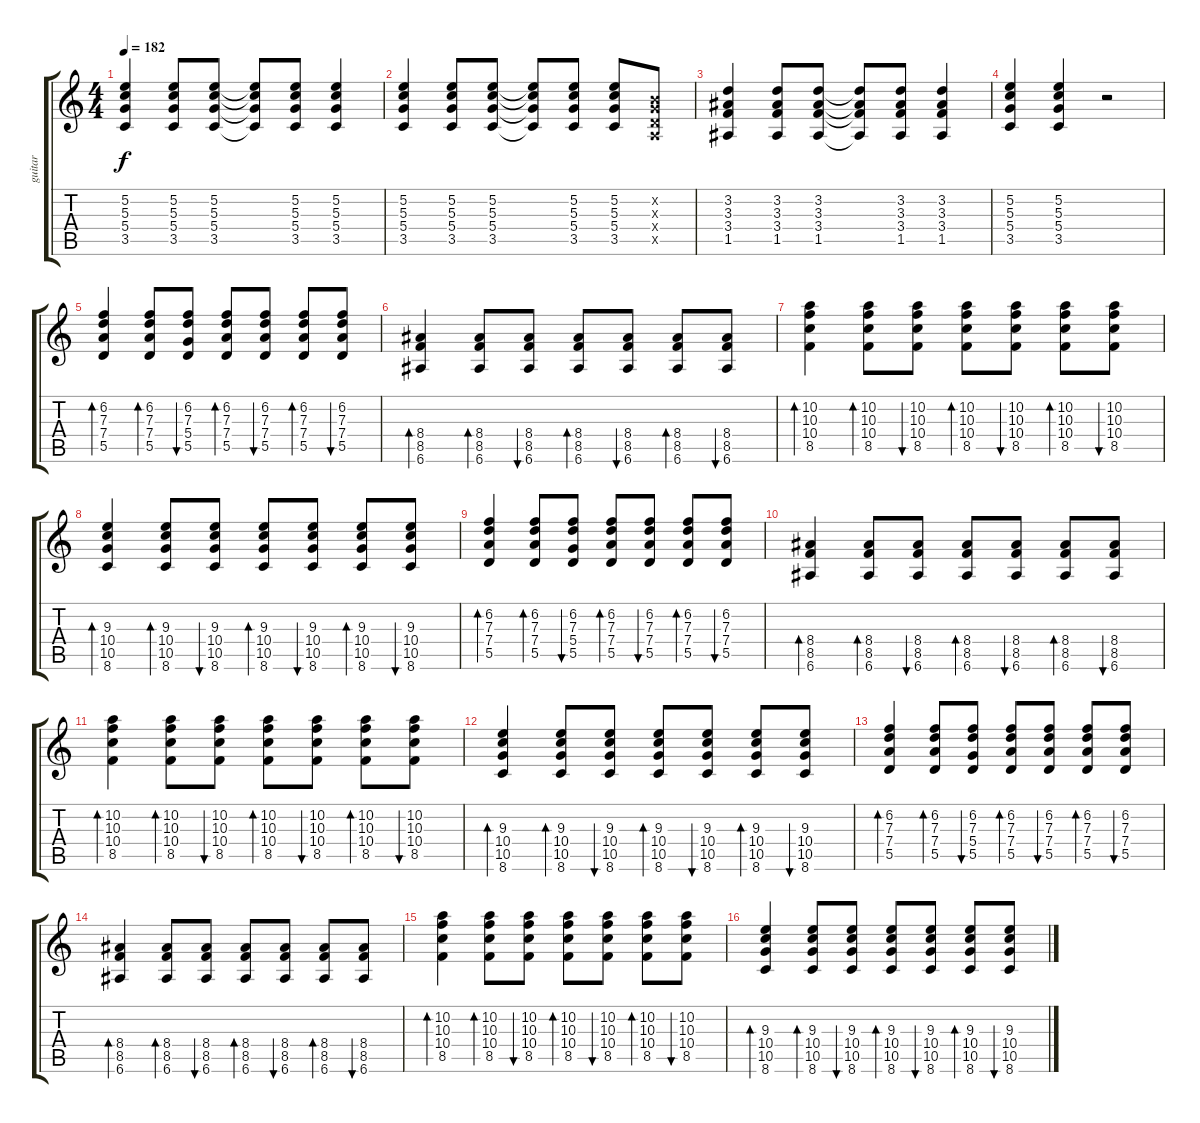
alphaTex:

\track ("guitar" "guitar") {instrument distortionguitar}
\staff {score tabs}
\tuning (E4 B3 G3 D3 A2 E2) {hide}
\ts (4 4)
\tempo 182
\clef g2
\ks c
(5.2 5.3 5.4 3.5).4{dy f} (5.2 5.3 5.4 3.5).8 (5.2 5.3 5.4 3.5).8 (5.2{t} 5.3{t} 5.4{t} 3.5{t}).8 (5.2 5.3 5.4 3.5).8 (5.2 5.3 5.4 3.5).4 |
(5.2 5.3 5.4 3.5).4 (5.2 5.3 5.4 3.5).8 (5.2 5.3 5.4 3.5).8 (5.2{t} 5.3{t} 5.4{t} 3.5{t}).8 (5.2 5.3 5.4 3.5).8 (5.2 5.3 5.4 3.5).8 (0.2{x} 0.3{x} 0.4{x} 0.5{x}).8 |
(3.2 3.3 3.4 1.5).4 (3.2 3.3 3.4 1.5).8 (3.2 3.3 3.4 1.5).8 (3.2{t} 3.3{t} 3.4{t} 1.5{t}).8 (3.2 3.3 3.4 1.5).8 (3.2 3.3 3.4 1.5).4 |
(5.2 5.3 5.4 3.5).4 (5.2 5.3 5.4 3.5).4 r.2 |
(6.2 7.3 7.4 5.5).4{bd 60} (6.2 7.3 7.4 5.5).8{bd 60} (6.2 7.3 5.4 5.5).8{bu 60} (6.2 7.3 7.4 5.5).8{bd 60} (6.2 7.3 7.4 5.5).8{bu 60} (6.2 7.3 7.4 5.5).8{bd 60} (6.2 7.3 7.4 5.5).8{bu 60} |
(8.4 8.5 6.6).4{bd 60} (8.4 8.5 6.6).8{bd 60} (8.4 8.5 6.6).8{bu 60} (8.4 8.5 6.6).8{bd 60} (8.4 8.5 6.6).8{bu 60} (8.4 8.5 6.6).8{bd 60} (8.4 8.5 6.6).8{bu 60} |
(10.2 10.3 10.4 8.5).4{bd 60} (10.2 10.3 10.4 8.5).8{bd 60} (10.2 10.3 10.4 8.5).8{bu 60} (10.2 10.3 10.4 8.5).8{bd 60} (10.2 10.3 10.4 8.5).8{bu 60} (10.2 10.3 10.4 8.5).8{bd 60} (10.2 10.3 10.4 8.5).8{bu 60} |
(9.3 10.4 10.5 8.6).4{bd 60} (9.3 10.4 10.5 8.6).8{bd 60} (9.3 10.4 10.5 8.6).8{bu 60} (9.3 10.4 10.5 8.6).8{bd 60} (9.3 10.4 10.5 8.6).8{bu 60} (9.3 10.4 10.5 8.6).8{bd 60} (9.3 10.4 10.5 8.6).8{bu 60} |
(6.2 7.3 7.4 5.5).4{bd 60} (6.2 7.3 7.4 5.5).8{bd 60} (6.2 7.3 5.4 5.5).8{bu 60} (6.2 7.3 7.4 5.5).8{bd 60} (6.2 7.3 7.4 5.5).8{bu 60} (6.2 7.3 7.4 5.5).8{bd 60} (6.2 7.3 7.4 5.5).8{bu 60} |
(8.4 8.5 6.6).4{bd 60} (8.4 8.5 6.6).8{bd 60} (8.4 8.5 6.6).8{bu 60} (8.4 8.5 6.6).8{bd 60} (8.4 8.5 6.6).8{bu 60} (8.4 8.5 6.6).8{bd 60} (8.4 8.5 6.6).8{bu 60} |
(10.2 10.3 10.4 8.5).4{bd 60} (10.2 10.3 10.4 8.5).8{bd 60} (10.2 10.3 10.4 8.5).8{bu 60} (10.2 10.3 10.4 8.5).8{bd 60} (10.2 10.3 10.4 8.5).8{bu 60} (10.2 10.3 10.4 8.5).8{bd 60} (10.2 10.3 10.4 8.5).8{bu 60} |
(9.3 10.4 10.5 8.6).4{bd 60} (9.3 10.4 10.5 8.6).8{bd 60} (9.3 10.4 10.5 8.6).8{bu 60} (9.3 10.4 10.5 8.6).8{bd 60} (9.3 10.4 10.5 8.6).8{bu 60} (9.3 10.4 10.5 8.6).8{bd 60} (9.3 10.4 10.5 8.6).8{bu 60} |
(6.2 7.3 7.4 5.5).4{bd 60} (6.2 7.3 7.4 5.5).8{bd 60} (6.2 7.3 5.4 5.5).8{bu 60} (6.2 7.3 7.4 5.5).8{bd 60} (6.2 7.3 7.4 5.5).8{bu 60} (6.2 7.3 7.4 5.5).8{bd 60} (6.2 7.3 7.4 5.5).8{bu 60} |
(8.4 8.5 6.6).4{bd 60} (8.4 8.5 6.6).8{bd 60} (8.4 8.5 6.6).8{bu 60} (8.4 8.5 6.6).8{bd 60} (8.4 8.5 6.6).8{bu 60} (8.4 8.5 6.6).8{bd 60} (8.4 8.5 6.6).8{bu 60} |
(10.2 10.3 10.4 8.5).4{bd 60} (10.2 10.3 10.4 8.5).8{bd 60} (10.2 10.3 10.4 8.5).8{bu 60} (10.2 10.3 10.4 8.5).8{bd 60} (10.2 10.3 10.4 8.5).8{bu 60} (10.2 10.3 10.4 8.5).8{bd 60} (10.2 10.3 10.4 8.5).8{bu 60} |
(9.3 10.4 10.5 8.6).4{bd 60} (9.3 10.4 10.5 8.6).8{bd 60} (9.3 10.4 10.5 8.6).8{bu 60} (9.3 10.4 10.5 8.6).8{bd 60} (9.3 10.4 10.5 8.6).8{bu 60} (9.3 10.4 10.5 8.6).8{bd 60} (9.3 10.4 10.5 8.6).8{bu 60}
